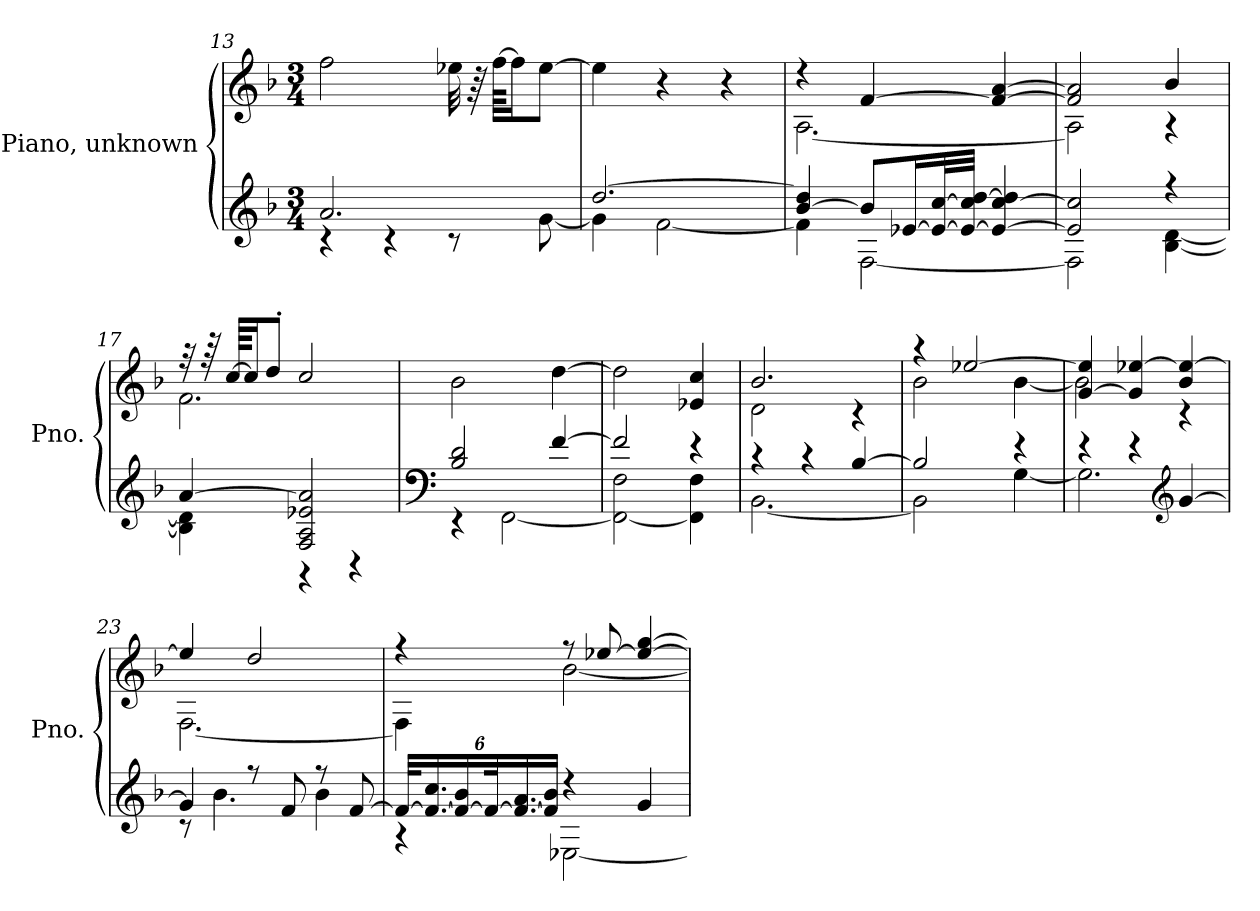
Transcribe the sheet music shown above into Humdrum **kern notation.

**kern	**kern
*part1	*part1
*staff2	*staff1
*I"Piano, unknown	*
*I'Pno.	*
*clefG2	*clefG2
*k[b-]	*k[b-]
*M3/4	*M3/4
=13	=13
*^	*
2.a/	4r	2ff\
.	4r	.
.	8r	32ee-X\
.	.	64r
.	.	[64ff\KKLL
.	.	16ff\J]
.	[8g\	[8ee-\J
!!LO:LB:g=z
=14	=14	=14
[2.dd/	4g\]	4ee-\]
.	[2f\	4r
.	.	4r
=15	=15	=15
*	*	*^
[4b-/ 4dd/]	4f\]	4r	[2.A\
8b-/L]	[2F\	[4f/	.
[16e-X/L	.	.	.
32e-/_ [32cc/L	.	.	.
32e-/_ 32cc/] [32dd/JJJ	.	.	.
4e-/_ [4cc/ 4dd/]	.	4f/_ [4a/	.
=16	=16	=16	=16
2e-/] 2cc/]	2F\]	2f/] 2a/]	2A\]
4r	[4B-\ [4d\	4b-/	4r
=17	=17	=17	=17
[4a/	4B-\] 4d\]	32r	2.f\
.	.	64r	.
.	.	[64cc/KKLL	.
.	.	16cc/J]	.
.	.	8dd'/J	.
2F/ 2A/ 2e-X/ 2a/]	4r	2cc/	.
.	4r	.	.
*	*	*v	*v
=18	=18	=18
*clefF4	*	*
2B-/ 2d/	4r	2b-\
.	[2FF\	.
[4f/	.	[4dd\
=19	=19	=19
2f/]	2FF\_ 2F\	2dd\]
4r	4FF\] 4F\	4e-X/ 4cc/
=20	=20	=20
*	*	*^
4r	[2.BB-\	2.b-/	2d\
4r	.	.	.
[4B-/	.	.	4r
!!LO:LB:g=z	!!
=21	=21	=21	=21
2B-/]	2BB-\]	4r	2b-\
.	.	[2ee-X/	.
4r	[4G\	.	[4b-\
=22	=22	=22	=22
4r	2.G\]	[4g/ 4ee-/]	2b-\]
4r	.	4g/] [4ee-X/	.
*clefG2	*	*	*
[4g/	.	4b-/ 4ee-/_	4r
=23	=23	=23	=23
4g/]	8r	4ee-/]	[2.F\
.	4.b-\	.	.
8r	.	2dd/	.
8f/	.	.	.
8r	4b-\	.	.
[8f/	.	.	.
=24	=24	=24	=24
*Xbrackettup	*	*	*
48f/KLL_	4r	4r	4F\]
24.f/_ 24.cc/	.	.	.
24f/_ 24b-/	.	.	.
48f/K_	.	.	.
24.f/_ 24.a/	.	.	.
24f/] 24b-/JJ	.	.	.
4r	[2E-X\	8r	[2b-\
.	.	[8ee-X/	.
4g/	.	4ee-/_ [4gg/	.
*v	*v	*	*
*	*v	*v
=	=
*-	*-
